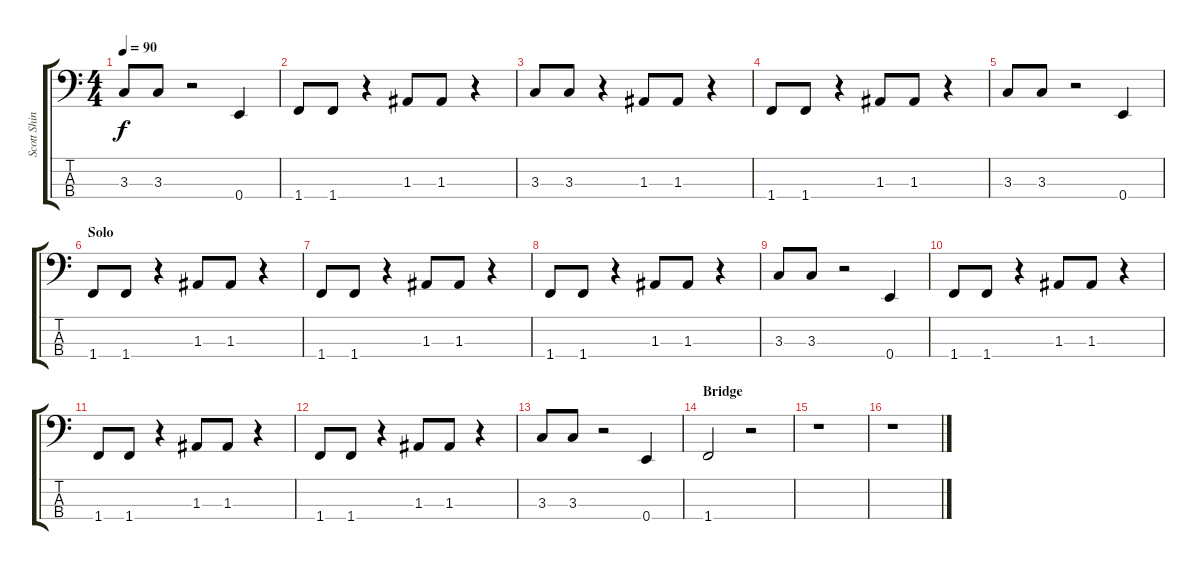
\track ("Scott Shiner" "Scott Shin") {instrument electricbasspick}
\staff {score tabs}
\tuning (G2 D2 A1 E1) {hide}
\ts (4 4)
\tempo 90
\clef f4
\ks c
3.3.8{dy f} 3.3.8 r.2 0.4.4 |
1.4.8 1.4.8 r.4 1.3.8 1.3.8 r.4 |
3.3.8 3.3.8 r.4 1.3.8 1.3.8 r.4 |
1.4.8 1.4.8 r.4 1.3.8 1.3.8 r.4 |
3.3.8 3.3.8 r.2 0.4.4 |
\section ("" "Solo")
1.4.8 1.4.8 r.4 1.3.8 1.3.8 r.4 |
1.4.8 1.4.8 r.4 1.3.8 1.3.8 r.4 |
1.4.8 1.4.8 r.4 1.3.8 1.3.8 r.4 |
3.3.8 3.3.8 r.2 0.4.4 |
1.4.8 1.4.8 r.4 1.3.8 1.3.8 r.4 |
1.4.8 1.4.8 r.4 1.3.8 1.3.8 r.4 |
1.4.8 1.4.8 r.4 1.3.8 1.3.8 r.4 |
3.3.8 3.3.8 r.2 0.4.4 |
\section ("" "Bridge")
1.4.2 r.2 |
r.1 |
r.1
